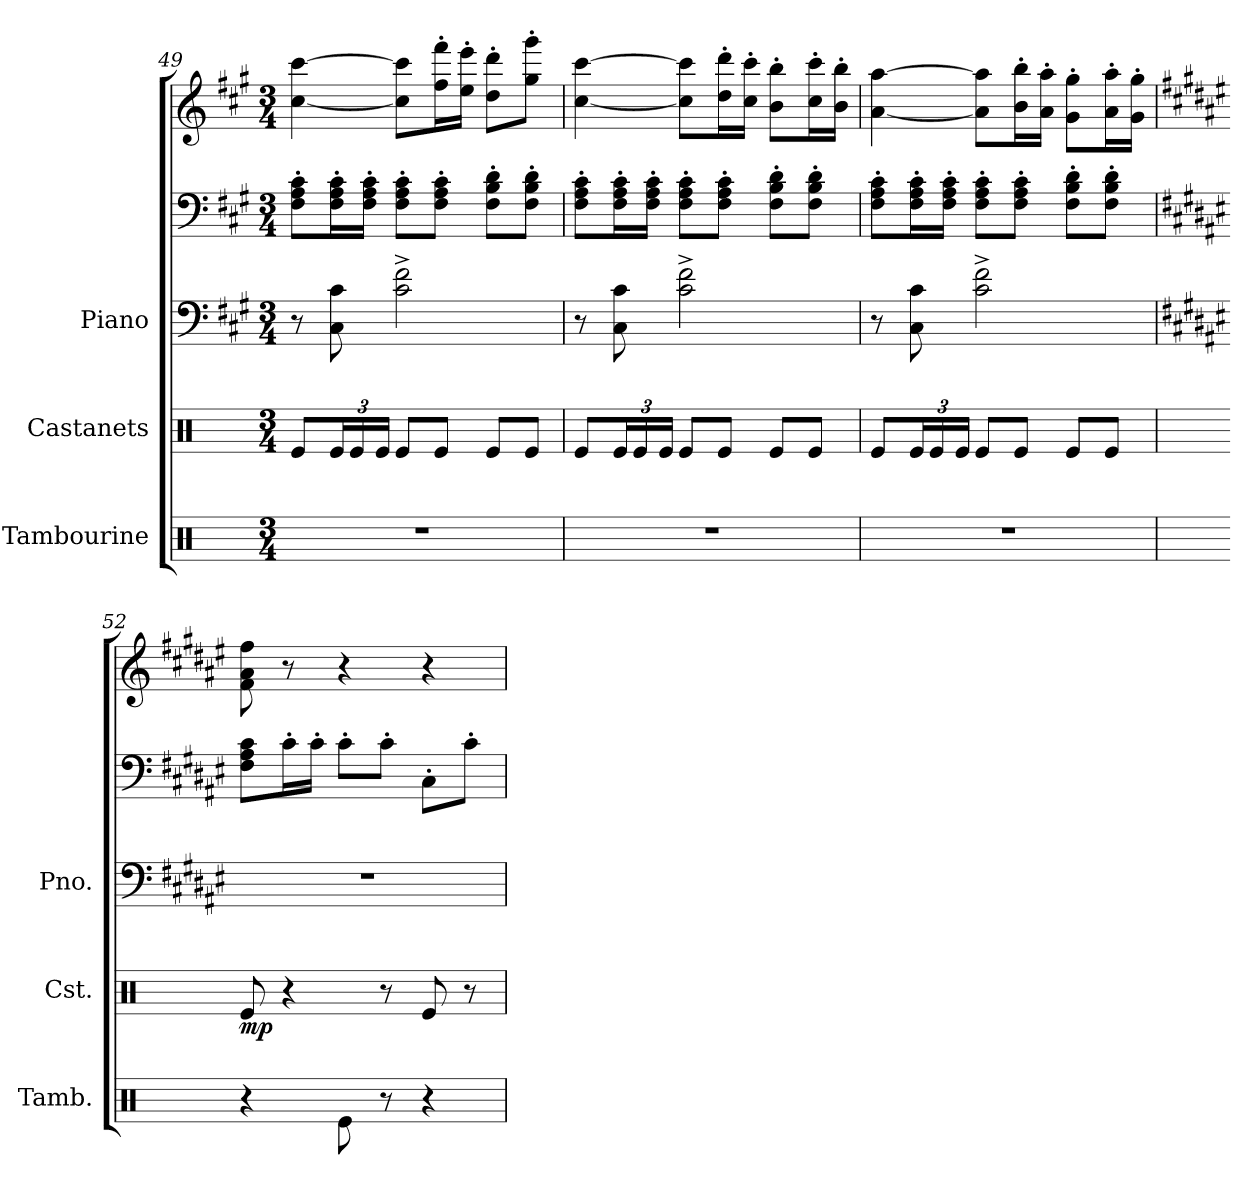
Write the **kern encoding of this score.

**kern	**kern	**dynam	**kern	**kern	**kern
*part3	*part2	*part2	*part1	*part1	*part1
*staff5	*staff4	*staff4	*staff3	*staff2	*staff1
*I"Tambourine	*I"Castanets	*	*I"Piano	*	*
*I'Tamb.	*I'Cst.	*	*I'Pno.	*	*
*clefX	*clefX	*	*clefF4	*clefF4	*clefG2
*k[]	*k[]	*	*k[f#c#g#]	*k[f#c#g#]	*k[f#c#g#]
*M3/4	*M3/4	*	*M3/4	*M3/4	*M3/4
=49	=49	=49	=49	=49	=49
2.r	8Re/L	.	8r	8F#\' 8A\' 8c#\'L	[4cc#\ [4ccc#\
*	*Xbrackettup	*	*	*	*
.	24Re/L	.	8C#\ 8c#\	16F#\' 16A\' 16c#\'L	.
.	24Re/	.	.	.	.
.	.	.	.	16F#\' 16A\' 16c#\'JJ	.
.	24Re/JJ	.	.	.	.
.	8Re/L	.	2c#\^ 2f#\^	8F#\' 8A\' 8c#\'L	8cc#\] 8ccc#\]L
.	8Re/J	.	.	8F#\' 8A\' 8c#\'J	16ff#\' 16fff#\'L
.	.	.	.	.	16ee\' 16eee\'JJ
.	8Re/L	.	.	8F#\' 8B\' 8d\'L	8dd\' 8ddd\'L
.	8Re/J	.	.	8F#\' 8B\' 8d\'J	8gg#\' 8ggg#\'J
=50	=50	=50	=50	=50	=50
2.r	8Re/L	.	8r	8F#\' 8A\' 8c#\'L	[4cc#\ [4ccc#\
.	24Re/L	.	8C#\ 8c#\	16F#\' 16A\' 16c#\'L	.
.	24Re/	.	.	.	.
.	.	.	.	16F#\' 16A\' 16c#\'JJ	.
.	24Re/JJ	.	.	.	.
.	8Re/L	.	2c#\^ 2f#\^	8F#\' 8A\' 8c#\'L	8cc#\] 8ccc#\]L
.	8Re/J	.	.	8F#\' 8A\' 8c#\'J	16dd\' 16ddd\'L
.	.	.	.	.	16cc#\' 16ccc#\'JJ
.	8Re/L	.	.	8F#\' 8B\' 8d\'L	8b\' 8bb\'L
.	8Re/J	.	.	8F#\' 8B\' 8d\'J	16cc#\' 16ccc#\'L
.	.	.	.	.	16b\' 16bb\'JJ
!!LO:LB:g=z
=51	=51	=51	=51	=51	=51
2.r	8Re/L	.	8r	8F#\' 8A\' 8c#\'L	[4a\ [4aa\
.	24Re/L	.	8C#\ 8c#\	16F#\' 16A\' 16c#\'L	.
.	24Re/	.	.	.	.
.	.	.	.	16F#\' 16A\' 16c#\'JJ	.
.	24Re/JJ	.	.	.	.
.	8Re/L	.	2c#\^ 2f#\^	8F#\' 8A\' 8c#\'L	8a\] 8aa\]L
.	8Re/J	.	.	8F#\' 8A\' 8c#\'J	16b\' 16bb\'L
.	.	.	.	.	16a\' 16aa\'JJ
.	8Re/L	.	.	8F#\' 8B\' 8d\'L	8g#\' 8gg#\'L
.	8Re/J	.	.	8F#\' 8B\' 8d\'J	16a\' 16aa\'L
.	.	.	.	.	16g#\' 16gg#\'JJ
=52	=52	=52	=52	=52	=52
*	*	*	*k[f#c#g#d#a#e#]	*k[f#c#g#d#a#e#]	*k[f#c#g#d#a#e#]
!	!	!LO:DY:b	!	!	!
4r	8Re/	mp	2.r	8F#\ 8A#\ 8c#\L	8f#\ 8a#\ 8ff#\
.	4r	.	.	16c#'\L	8r
.	.	.	.	16c#'\JJ	.
8Re\	.	.	.	8c#'\L	4r
8r	8r	.	.	8c#'\J	.
4r	8Re/	.	.	8C#'\L	4r
.	8r	.	.	8c#'\J	.
=	=	=	=	=	=
*-	*-	*-	*-	*-	*-
